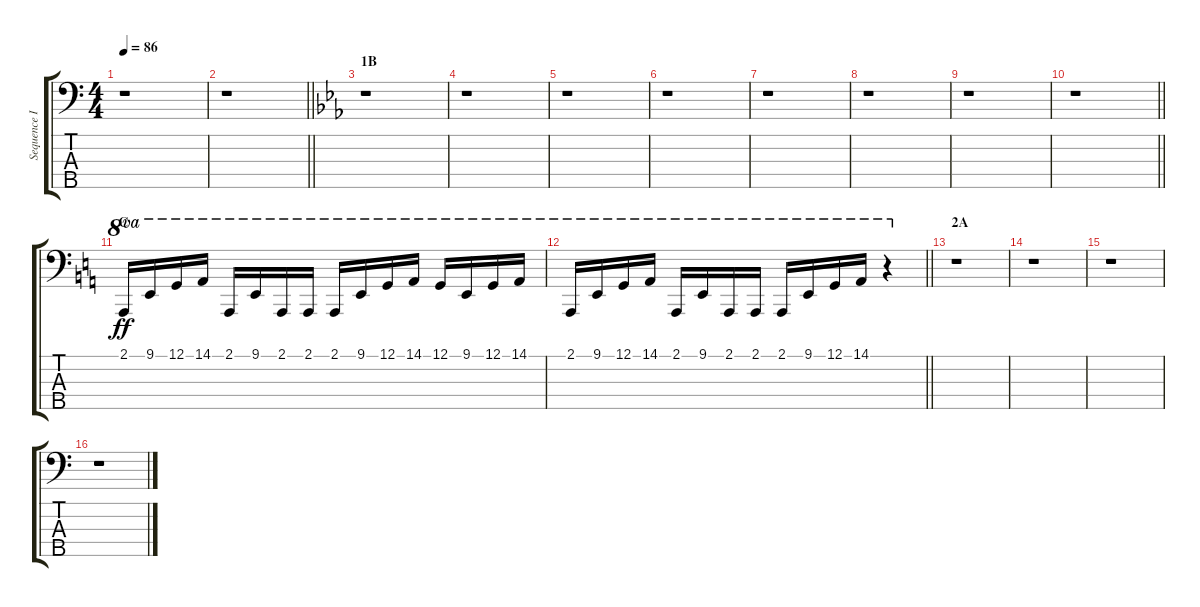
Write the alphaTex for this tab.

\track ("Sequence III" "Sequence I") {instrument lead1square}
\staff {score tabs}
\tuning (G2 D2 A1 E1 B0) {hide}
\ts (4 4)
\tempo 86
\clef f4
\ks c
r.1{dy ff} |
\barLineRight lightlight
r.1 |
\section ("" "1B")
\ks eb
r.1 |
r.1 |
r.1 |
r.1 |
r.1 |
r.1 |
r.1 |
\barLineRight lightlight
r.1 |
\section ("" "C")
\ks c
2.1.16{ot 8va} 9.1.16{ot 8va} 12.1.16{ot 8va} 14.1.16{ot 8va} 2.1.16{ot 8va} 9.1.16{ot 8va} 2.1.16{ot 8va} 2.1.16{ot 8va} 2.1.16{ot 8va} 9.1.16{ot 8va} 12.1.16{ot 8va} 14.1.16{ot 8va} 12.1.16{ot 8va} 9.1.16{ot 8va} 12.1.16{ot 8va} 14.1.16{ot 8va} |
\barLineRight lightlight
2.1.16{ot 8va} 9.1.16{ot 8va} 12.1.16{ot 8va} 14.1.16{ot 8va} 2.1.16{ot 8va} 9.1.16{ot 8va} 2.1.16{ot 8va} 2.1.16{ot 8va} 2.1.16{ot 8va} 9.1.16{ot 8va} 12.1.16{ot 8va} 14.1.16{ot 8va} r.4{ot 8va} |
\section ("" "2A")
r.1 |
r.1 |
r.1 |
r.1
